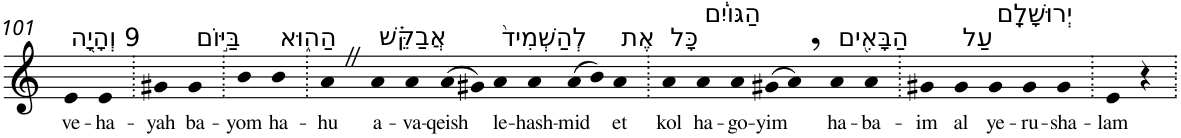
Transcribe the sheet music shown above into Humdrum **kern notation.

**kern	**text
*part1	*part1
*staff1	*staff1
*I"Piano	*
*I'Pno	*
!!LO:PB:g=z
*clefG2	*
*k[]	*
=101	=101
!LO:TX:a:t=9 וְהָיָ֖ה	!
!	!LO:LY:b
4e	ve-
!	!LO:LY:b
4e	-ha-
=102.	=102.
!	!LO:LY:b
4g#X	-yah
!LO:TX:a:t=בַּיּ֣וֹם	!
!	!LO:LY:b
4g#	ba-
=103.	=103.
!	!LO:LY:b
4b	-yom
!LO:TX:a:t=הַה֑וּא	!
!	!LO:LY:b
4b	ha-
=104.	=104.
!	!LO:LY:b
4aZ	-hu
!LO:TX:a:t=אֲבַקֵּ֗שׁ	!
!	!LO:LY:b
4a	a-
!	!LO:LY:b
4a	-va-
!	!LO:LY:b
(>8a	-qeish
8g#X)	.
!LO:TX:a:t=לְהַשְׁמִיד֙	!
!	!LO:LY:b
4a	le-
!	!LO:LY:b
4a	-hash-
!	!LO:LY:b
(>8a	-mid
8b)	.
!LO:TX:a:t=אֶת	!
!	!LO:LY:b
4a	et
=105.	=105.
!LO:TX:a:t=כָּל	!
!	!LO:LY:b
4a	kol
!LO:TX:a:t=הַגּוֹיִ֔ם	!
!	!LO:LY:b
4a	ha-
!	!LO:LY:b
4a	-go-
!	!LO:LY:b
(>8g#X	-yim
8a,)	.
!LO:TX:a:t=הַבָּאִ֖ים	!
!	!LO:LY:b
4a	ha-
!	!LO:LY:b
4a	-ba-
=106.	=106.
!	!LO:LY:b
4g#X	-im
!LO:TX:a:t=עַל	!
!	!LO:LY:b
4g#	al
!LO:TX:a:t=יְרוּשָׁלִָֽם	!
!	!LO:LY:b
4g#	ye-
!	!LO:LY:b
4g#	-ru-
!	!LO:LY:b
4g#	-sha-
=107.	=107.
!	!LO:LY:b
4e	-lam
4r	.
=.	=.
*-	*-
